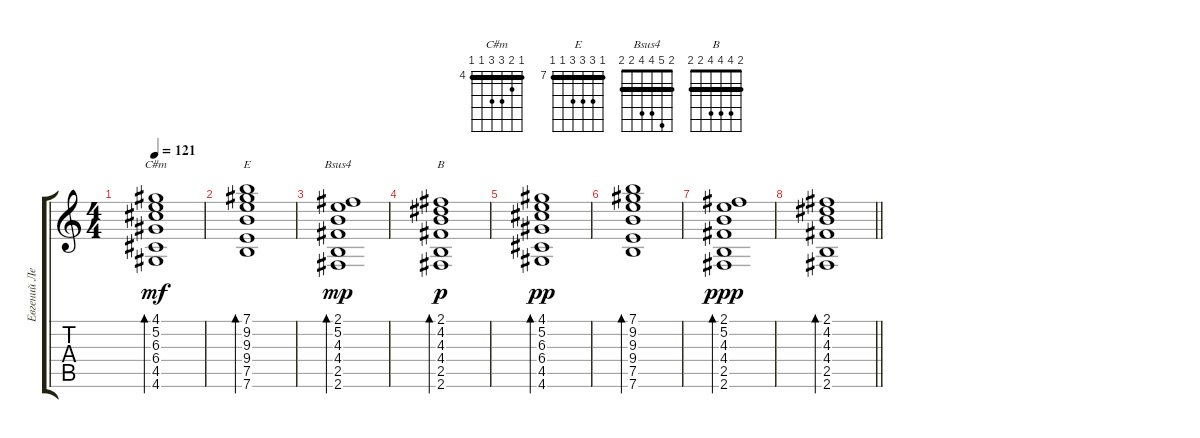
\track ("Евгений Левин" "Евгений Ле") {instrument distortionguitar}
\staff {score tabs}
\tuning (E4 B3 G3 D3 A2 E2) {hide}
\chord ("C#m" 4 5 6 6 4 4) {firstfret 4 barre 4}
\chord ("E" 7 9 9 9 7 7) {firstfret 7 barre 7}
\chord ("Bsus4" 2 5 4 4 2 2) {barre 2}
\chord ("B" 2 4 4 4 2 2) {barre 2}
\ts (4 4)
\section ("" "")
\tempo 121
\clef g2
\ks c
(4.1 5.2 6.3 6.4 4.5 4.6).1{bd 240 ch "C#m" dy mf} |
(7.1 9.2 9.3 9.4 7.5 7.6).1{bd 240 ch "E"} |
(2.1 5.2 4.3 4.4 2.5 2.6).1{bd 240 ch "Bsus4" dy mp} |
(2.1 4.2 4.3 4.4 2.5 2.6).1{bd 240 ch "B" dy p} |
(4.1 5.2 6.3 6.4 4.5 4.6).1{bd 240 dy pp} |
(7.1 9.2 9.3 9.4 7.5 7.6).1{bd 240} |
(2.1 5.2 4.3 4.4 2.5 2.6).1{bd 240 dy ppp} |
\barLineRight lightlight
(2.1 4.2 4.3 4.4 2.5 2.6).1{bd 240}
